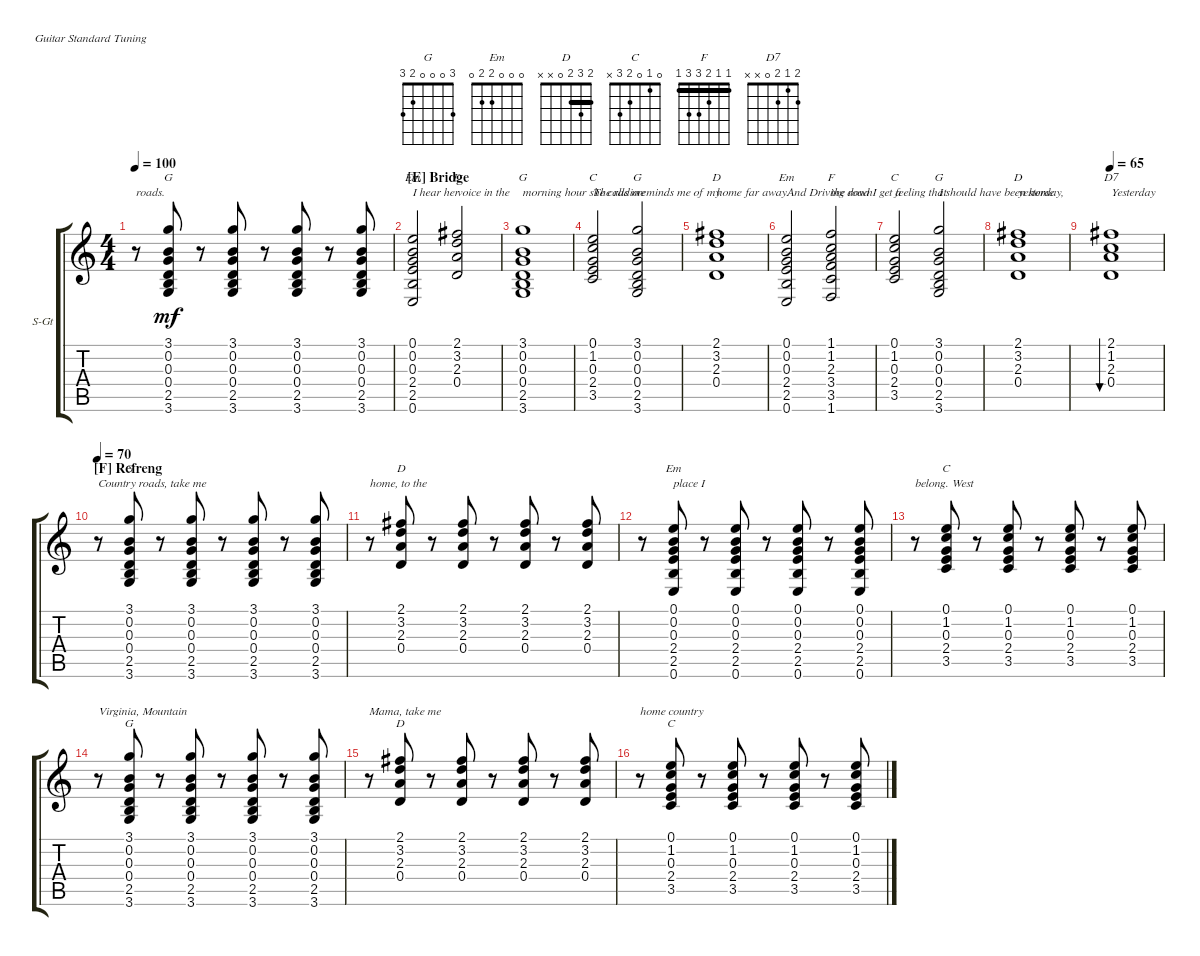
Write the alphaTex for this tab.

\defaultSystemsLayout 4
\bracketExtendMode groupsimilarinstruments
\firstSystemTrackNameOrientation horizontal
\otherSystemsTrackNameOrientation horizontal
\track ("Steel Guitar" "S-Gt") {mute instrument acousticguitarsteel}
\staff {score tabs}
\tuning (E4 B3 G3 D3 A2 E2)
\chord ("G" 3 0 0 0 2 3)
\chord ("Em" 0 0 0 2 2 0)
\chord ("D" 2 3 2 0 x x) {barre 2}
\chord ("C" 0 1 0 2 3 x)
\chord ("F" 1 1 2 3 3 1) {barre (1 1)}
\chord ("D7" 2 1 2 0 x x)
\ts (4 4)
\tempo 100
\clef g2
\ks c
r.8{txt "roads." dy mf} (3.6 2.5 0.4 0.3 0.2 3.1).8{ch "G"} r.8 (3.6 2.5 0.4 0.3 0.2 3.1).8 r.8 (3.6 2.5 0.4 0.3 0.2 3.1).8 r.8 (3.6 2.5 0.4 0.3 0.2 3.1).8 |
\section ("E" "Bridge")
(0.6 2.5 2.4 0.3 0.2 0.1).2{ch "Em" txt "I hear her"} (0.4 2.3 3.2 2.1).2{ch "D" txt "voice in the"} |
(3.6 2.5 0.4 0.3 0.2 3.1).1{ch "G" txt "morning hour she calls me"} |
(3.5 2.4 0.3 1.2 0.1).2{ch "C" txt "The radio"} (3.6 2.5 0.4 0.3 0.2 3.1).2{ch "G" txt "reminds me of my"} |
(0.4 2.3 3.2 2.1).1{ch "D" txt "home far away."} |
(0.6 2.5 2.4 0.3 0.2 0.1).2{ch "Em" txt "And Driving down"} (1.6 3.5 3.4 2.3 1.2 1.1).2{ch "F" txt "the road I get a"} |
(3.5 2.4 0.3 1.2 0.1).2{ch "C" txt "feeling that"} (3.6 2.5 0.4 0.3 0.2 3.1).2{ch "G" txt "I should have been home"} |
(0.4 2.3 3.2 2.1).1{ch "D" txt "yesterday,"} |
\tempo 65
(0.4 2.3 1.2 2.1).1{bu 237 ch "D7" txt "Yesterday"} |
\section ("F" "Refreng")
\tempo 70
r.8{txt "Country roads, take me"} (3.6 2.5 0.4 0.3 0.2 3.1).8{ch "G"} r.8 (3.6 2.5 0.4 0.3 0.2 3.1).8 r.8 (3.6 2.5 0.4 0.3 0.2 3.1).8 r.8 (3.6 2.5 0.4 0.3 0.2 3.1).8 |
r.8{txt "home, to the"} (0.4 2.3 3.2 2.1).8{ch "D"} r.8 (0.4 2.3 3.2 2.1).8 r.8 (0.4 2.3 3.2 2.1).8 r.8 (0.4 2.3 3.2 2.1).8 |
r.8 (0.6 2.5 2.4 0.3 0.2 0.1).8{ch "Em" txt "place I"} r.8 (0.6 2.5 2.4 0.3 0.2 0.1).8 r.8 (0.6 2.5 2.4 0.3 0.2 0.1).8 r.8 (0.6 2.5 2.4 0.3 0.2 0.1).8 |
r.8{txt "belong. West"} (3.5 2.4 0.3 1.2 0.1).8{ch "C"} r.8 (3.5 2.4 0.3 1.2 0.1).8 r.8 (3.5 2.4 0.3 1.2 0.1).8 r.8 (3.5 2.4 0.3 1.2 0.1).8 |
r.8{txt "Virginia, Mountain"} (3.6 2.5 0.4 0.3 0.2 3.1).8{ch "G"} r.8 (3.6 2.5 0.4 0.3 0.2 3.1).8 r.8 (3.6 2.5 0.4 0.3 0.2 3.1).8 r.8 (3.6 2.5 0.4 0.3 0.2 3.1).8 |
r.8{txt "Mama, take me"} (0.4 2.3 3.2 2.1).8{ch "D"} r.8 (0.4 2.3 3.2 2.1).8 r.8 (0.4 2.3 3.2 2.1).8 r.8 (0.4 2.3 3.2 2.1).8 |
r.8{txt "home country"} (3.5 2.4 0.3 1.2 0.1).8{ch "C"} r.8 (3.5 2.4 0.3 1.2 0.1).8 r.8 (3.5 2.4 0.3 1.2 0.1).8 r.8 (3.5 2.4 0.3 1.2 0.1).8
